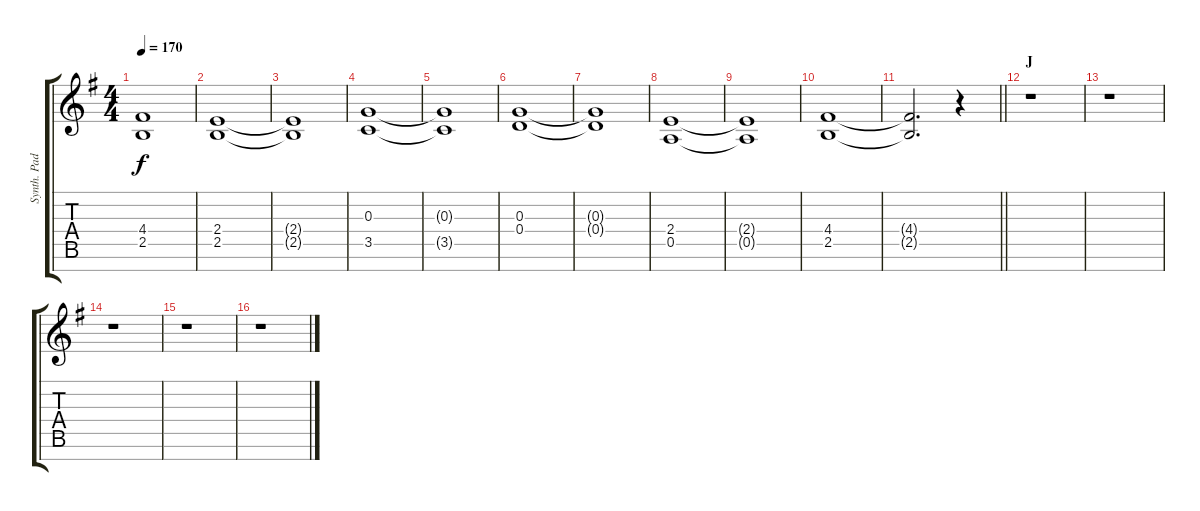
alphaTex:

\track ("Synth. Pad" "Synth. Pad") {instrument pad2warm}
\staff {score tabs}
\tuning (E5 B4 G4 D4 A3 E3 B2) {hide}
\ts (4 4)
\tempo 170
\clef g2
\ks g
(4.4 2.5).1{dy f} |
(2.4 2.5).1 |
(2.4{t} 2.5{t}).1 |
(0.3 3.5).1 |
(0.3{t} 3.5{t}).1 |
(0.3 0.4).1 |
(0.3{t} 0.4{t}).1 |
(2.4 0.5).1 |
(2.4{t} 0.5{t}).1 |
(4.4 2.5).1 |
\barLineRight lightlight
(4.4{t} 2.5{t}).2{d} r.4 |
\section ("" "J")
r.1 |
r.1 |
r.1 |
r.1 |
r.1
